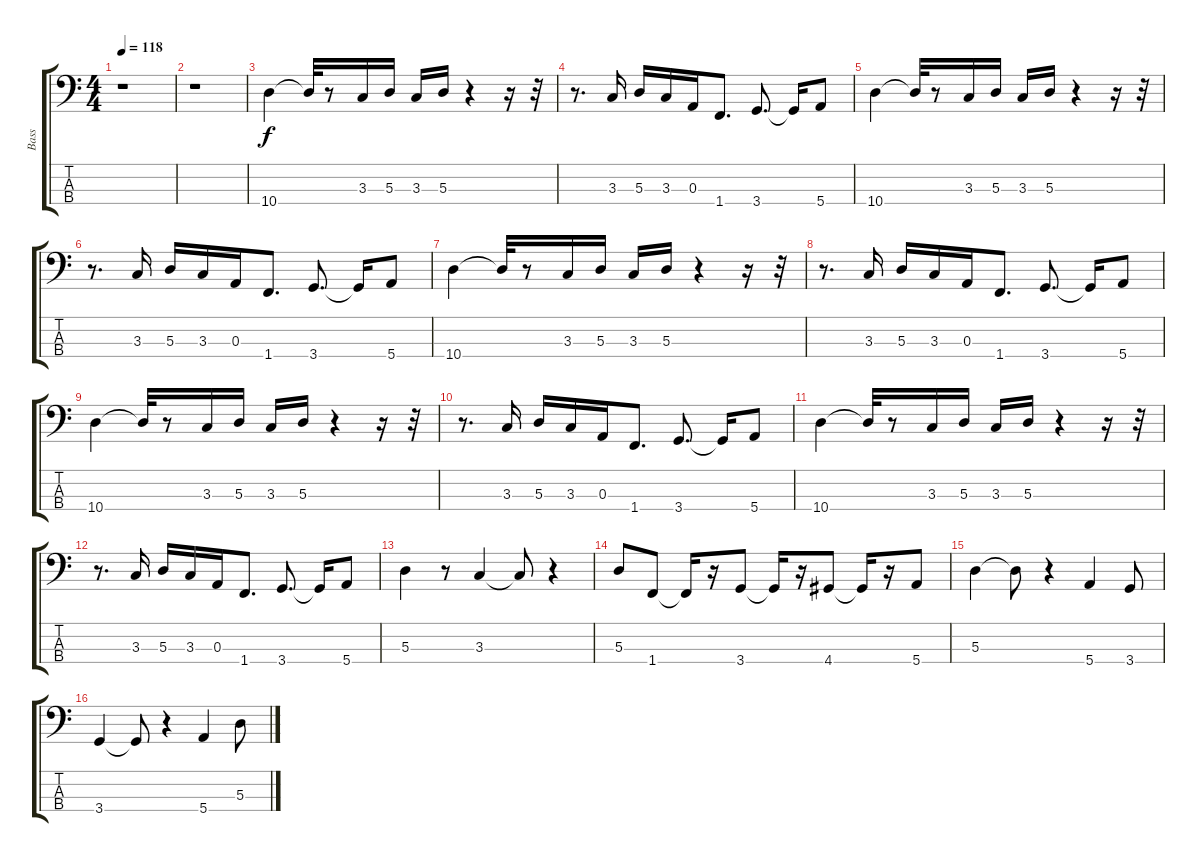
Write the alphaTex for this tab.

\track ("Bass" "Bass") {instrument slapbass2}
\staff {score tabs}
\tuning (G2 D2 A1 E1) {hide}
\ts (4 4)
\tempo 118
\clef f4
\ks c
r.1{dy f instrument slapbass2} |
r.1 |
10.4.4 10.4{t}.32 r.8 3.3.16 5.3.16 3.3.16 5.3.16 r.4 r.16 r.32 |
r.8{d} 3.3.16 5.3.16 3.3.16 0.3.16 1.4.8{d} 3.4.8{d} 3.4{t}.16 5.4.8 |
10.4.4 10.4{t}.32 r.8 3.3.16 5.3.16 3.3.16 5.3.16 r.4 r.16 r.32 |
r.8{d} 3.3.16 5.3.16 3.3.16 0.3.16 1.4.8{d} 3.4.8{d} 3.4{t}.16 5.4.8 |
10.4.4 10.4{t}.32 r.8 3.3.16 5.3.16 3.3.16 5.3.16 r.4 r.16 r.32 |
r.8{d} 3.3.16 5.3.16 3.3.16 0.3.16 1.4.8{d} 3.4.8{d} 3.4{t}.16 5.4.8 |
10.4.4 10.4{t}.32 r.8 3.3.16 5.3.16 3.3.16 5.3.16 r.4 r.16 r.32 |
r.8{d} 3.3.16 5.3.16 3.3.16 0.3.16 1.4.8{d} 3.4.8{d} 3.4{t}.16 5.4.8 |
10.4.4 10.4{t}.32 r.8 3.3.16 5.3.16 3.3.16 5.3.16 r.4 r.16 r.32 |
r.8{d} 3.3.16 5.3.16 3.3.16 0.3.16 1.4.8{d} 3.4.8{d} 3.4{t}.16 5.4.8 |
5.3.4 r.8 3.3.4 3.3{t}.8 r.4 |
5.3.8 1.4.8 1.4{t}.16 r.16 3.4.8 3.4{t}.16 r.16 4.4.8 4.4{t}.16 r.16 5.4.8 |
5.3.4 5.3{t}.8 r.4 5.4.4 3.4.8 |
3.4.4 3.4{t}.8 r.4 5.4.4 5.3.8
